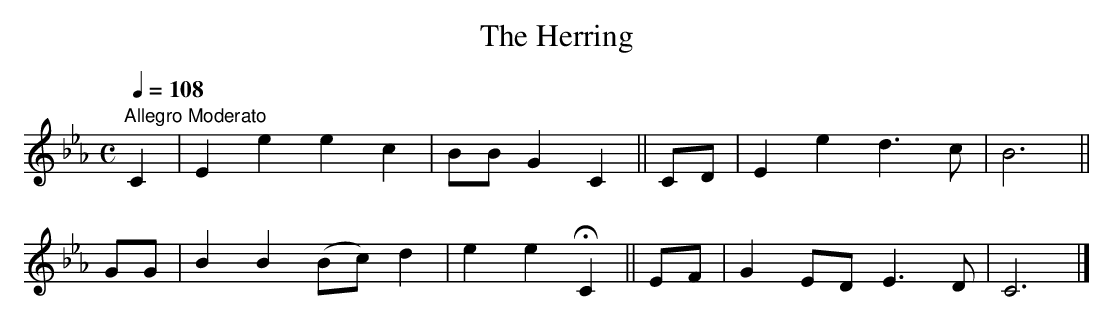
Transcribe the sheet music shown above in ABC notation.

X:1
T:The Herring
M:C
L:1/4
Q:1/4=108
K:CMin
"Allegro Moderato"
C   |E e    ec    |B/B/ G  C||\
C/D/|E e    d>c   |B3       ||
G/G/|B B   (B/c/)d|e    e HC||\
E/F/|G E/D/ E>D   |C3       |]
